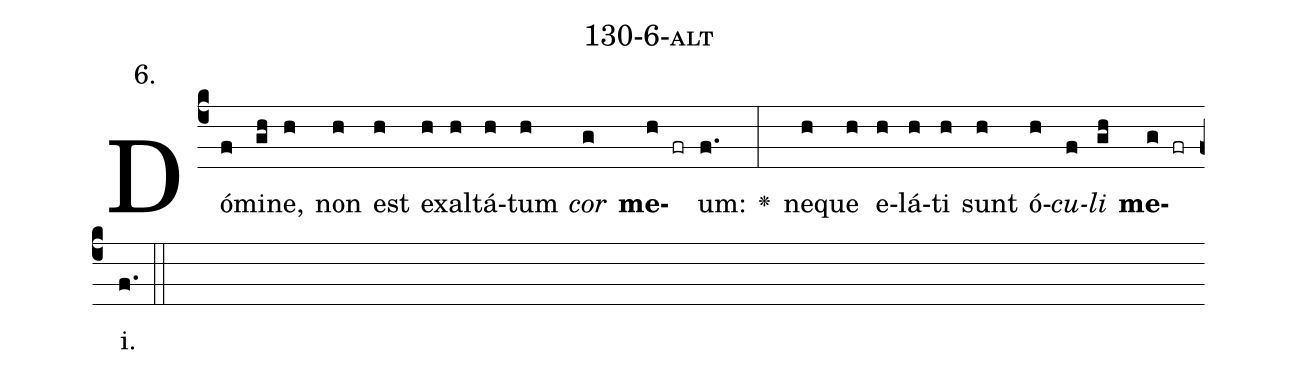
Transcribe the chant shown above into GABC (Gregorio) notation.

name: 130-6-alt;
annotation: 6.;
%%
(c4)Dó(f)mi(gh)ne,(h) non(h) est(h) ex(h)al(h)tá(h)tum(h) <i>cor</i>(g) <b>me</b>(h fr)um:(f.) <v>\greheightstar</v>(:) ne(h)que(h) e(h)lá(h)ti(h) sunt(h) ó(h)<i>cu</i>(f)<i>li</i>(gh) <b>me</b>(g fr)i.(f.) (::)


%E(h) u(h) o(f) u(gh) a(g) e.(f.) (::)
